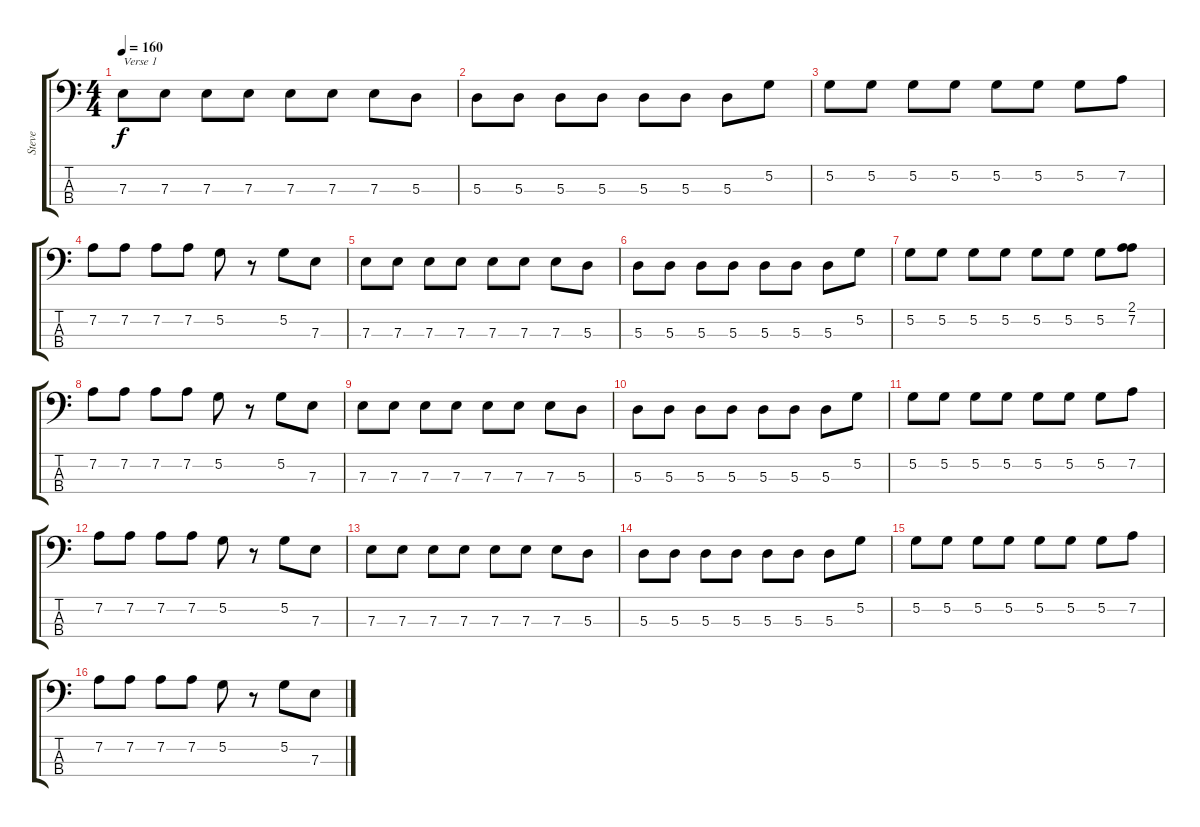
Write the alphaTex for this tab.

\track ("Steve" "Steve") {instrument electricbassfinger}
\staff {score tabs}
\tuning (G2 D2 A1 E1) {hide}
\ts (4 4)
\tempo 160
\clef f4
\ks c
7.3.8{txt "Verse 1" dy f} 7.3.8 7.3.8 7.3.8 7.3.8 7.3.8 7.3.8 5.3.8 |
5.3.8 5.3.8 5.3.8 5.3.8 5.3.8 5.3.8 5.3.8 5.2.8 |
5.2.8 5.2.8 5.2.8 5.2.8 5.2.8 5.2.8 5.2.8 7.2.8 |
7.2.8 7.2.8 7.2.8 7.2.8 5.2.8 r.8 5.2.8 7.3.8 |
7.3.8 7.3.8 7.3.8 7.3.8 7.3.8 7.3.8 7.3.8 5.3.8 |
5.3.8 5.3.8 5.3.8 5.3.8 5.3.8 5.3.8 5.3.8 5.2.8 |
5.2.8 5.2.8 5.2.8 5.2.8 5.2.8 5.2.8 5.2.8 (2.1 7.2).8 |
7.2.8 7.2.8 7.2.8 7.2.8 5.2.8 r.8 5.2.8 7.3.8 |
7.3.8 7.3.8 7.3.8 7.3.8 7.3.8 7.3.8 7.3.8 5.3.8 |
5.3.8 5.3.8 5.3.8 5.3.8 5.3.8 5.3.8 5.3.8 5.2.8 |
5.2.8 5.2.8 5.2.8 5.2.8 5.2.8 5.2.8 5.2.8 7.2.8 |
7.2.8 7.2.8 7.2.8 7.2.8 5.2.8 r.8 5.2.8 7.3.8 |
7.3.8 7.3.8 7.3.8 7.3.8 7.3.8 7.3.8 7.3.8 5.3.8 |
5.3.8 5.3.8 5.3.8 5.3.8 5.3.8 5.3.8 5.3.8 5.2.8 |
5.2.8 5.2.8 5.2.8 5.2.8 5.2.8 5.2.8 5.2.8 7.2.8 |
7.2.8 7.2.8 7.2.8 7.2.8 5.2.8 r.8 5.2.8 7.3.8
